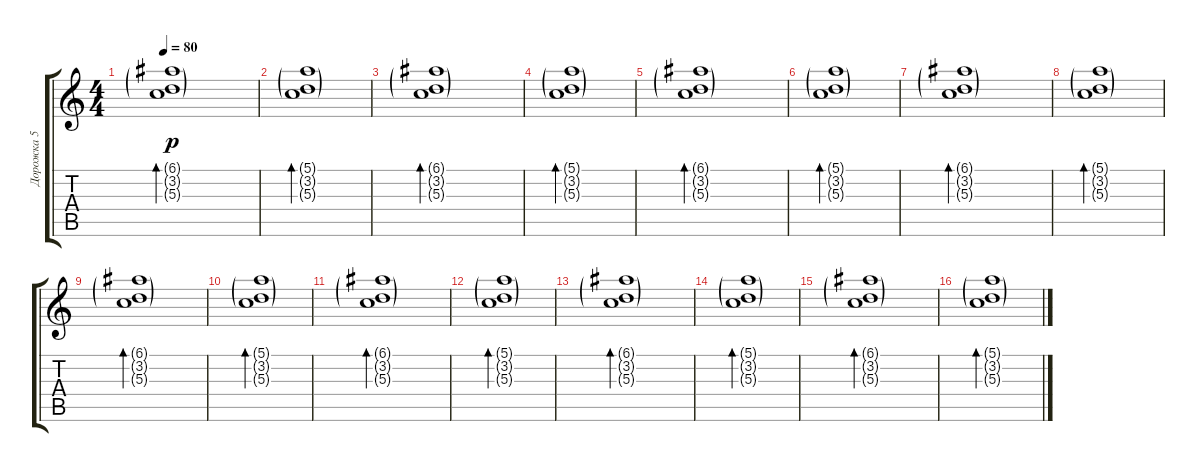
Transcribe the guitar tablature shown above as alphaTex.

\track ("Дорожка 5" "Дорожка 5") {instrument overdrivenguitar}
\staff {score tabs}
\tuning (E4 B3 G3 D3 A2 E2) {hide}
\ts (4 4)
\tempo 80
\clef g2
\ks c
(6.1{g} 3.2{g} 5.3{g}).1{bd 240 dy p} |
(5.1{g} 3.2{g} 5.3{g}).1{bd 240} |
(6.1{g} 3.2{g} 5.3{g}).1{bd 240} |
(5.1{g} 3.2{g} 5.3{g}).1{bd 240} |
(6.1{g} 3.2{g} 5.3{g}).1{bd 240} |
(5.1{g} 3.2{g} 5.3{g}).1{bd 240} |
(6.1{g} 3.2{g} 5.3{g}).1{bd 240} |
(5.1{g} 3.2{g} 5.3{g}).1{bd 240} |
(6.1{g} 3.2{g} 5.3{g}).1{bd 240} |
(5.1{g} 3.2{g} 5.3{g}).1{bd 240} |
(6.1{g} 3.2{g} 5.3{g}).1{bd 240} |
(5.1{g} 3.2{g} 5.3{g}).1{bd 240} |
(6.1{g} 3.2{g} 5.3{g}).1{bd 240} |
(5.1{g} 3.2{g} 5.3{g}).1{bd 240} |
(6.1{g} 3.2{g} 5.3{g}).1{bd 240} |
(5.1{g} 3.2{g} 5.3{g}).1{bd 240}
